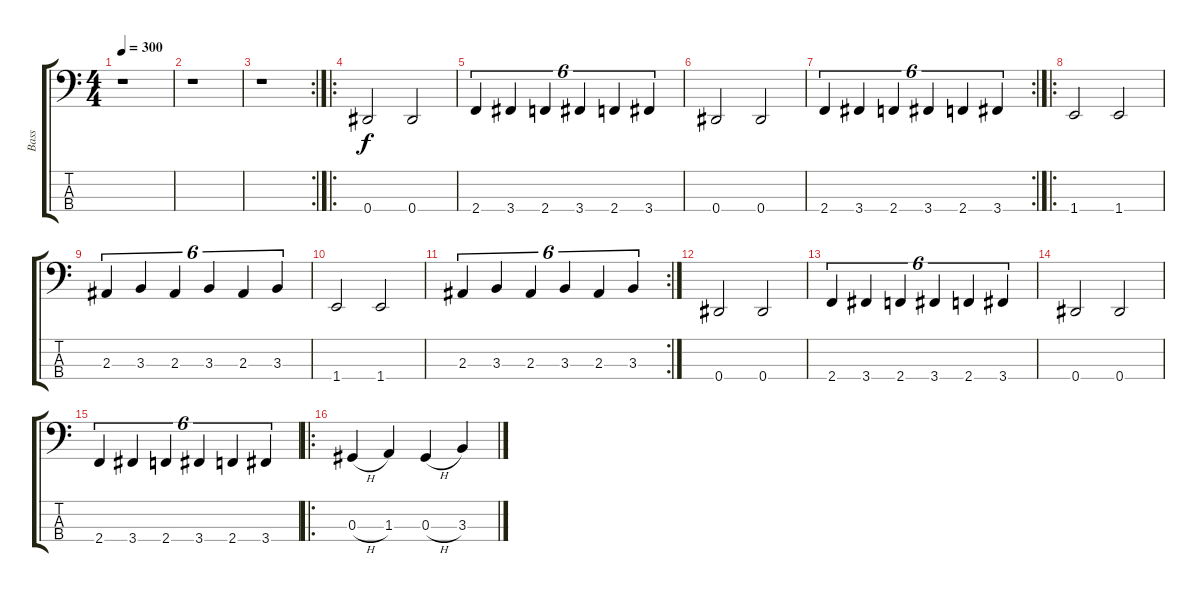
\track ("Bass" "Bass") {instrument electricbasspick}
\staff {score tabs}
\tuning (Gb2 Db2 Ab1 Eb1) {hide}
\ts (4 4)
\tempo 300
\clef f4
\ks c
r.1{dy f} |
r.1 |
\rc 2
r.1 |
\ro
0.4.2 0.4.2 |
2.4.4{tu (6 4)} 3.4.4{tu (6 4)} 2.4.4{tu (6 4)} 3.4.4{tu (6 4)} 2.4.4{tu (6 4)} 3.4.4{tu (6 4)} |
0.4.2 0.4.2 |
\rc 2
2.4.4{tu (6 4)} 3.4.4{tu (6 4)} 2.4.4{tu (6 4)} 3.4.4{tu (6 4)} 2.4.4{tu (6 4)} 3.4.4{tu (6 4)} |
\ro
1.4.2 1.4.2 |
2.3.4{tu (6 4)} 3.3.4{tu (6 4)} 2.3.4{tu (6 4)} 3.3.4{tu (6 4)} 2.3.4{tu (6 4)} 3.3.4{tu (6 4)} |
1.4.2 1.4.2 |
\rc 2
2.3.4{tu (6 4)} 3.3.4{tu (6 4)} 2.3.4{tu (6 4)} 3.3.4{tu (6 4)} 2.3.4{tu (6 4)} 3.3.4{tu (6 4)} |
0.4.2 0.4.2 |
2.4.4{tu (6 4)} 3.4.4{tu (6 4)} 2.4.4{tu (6 4)} 3.4.4{tu (6 4)} 2.4.4{tu (6 4)} 3.4.4{tu (6 4)} |
0.4.2 0.4.2 |
2.4.4{tu (6 4)} 3.4.4{tu (6 4)} 2.4.4{tu (6 4)} 3.4.4{tu (6 4)} 2.4.4{tu (6 4)} 3.4.4{tu (6 4)} |
\ro
0.3{h}.4 1.3.4 0.3{h}.4 3.3.4
